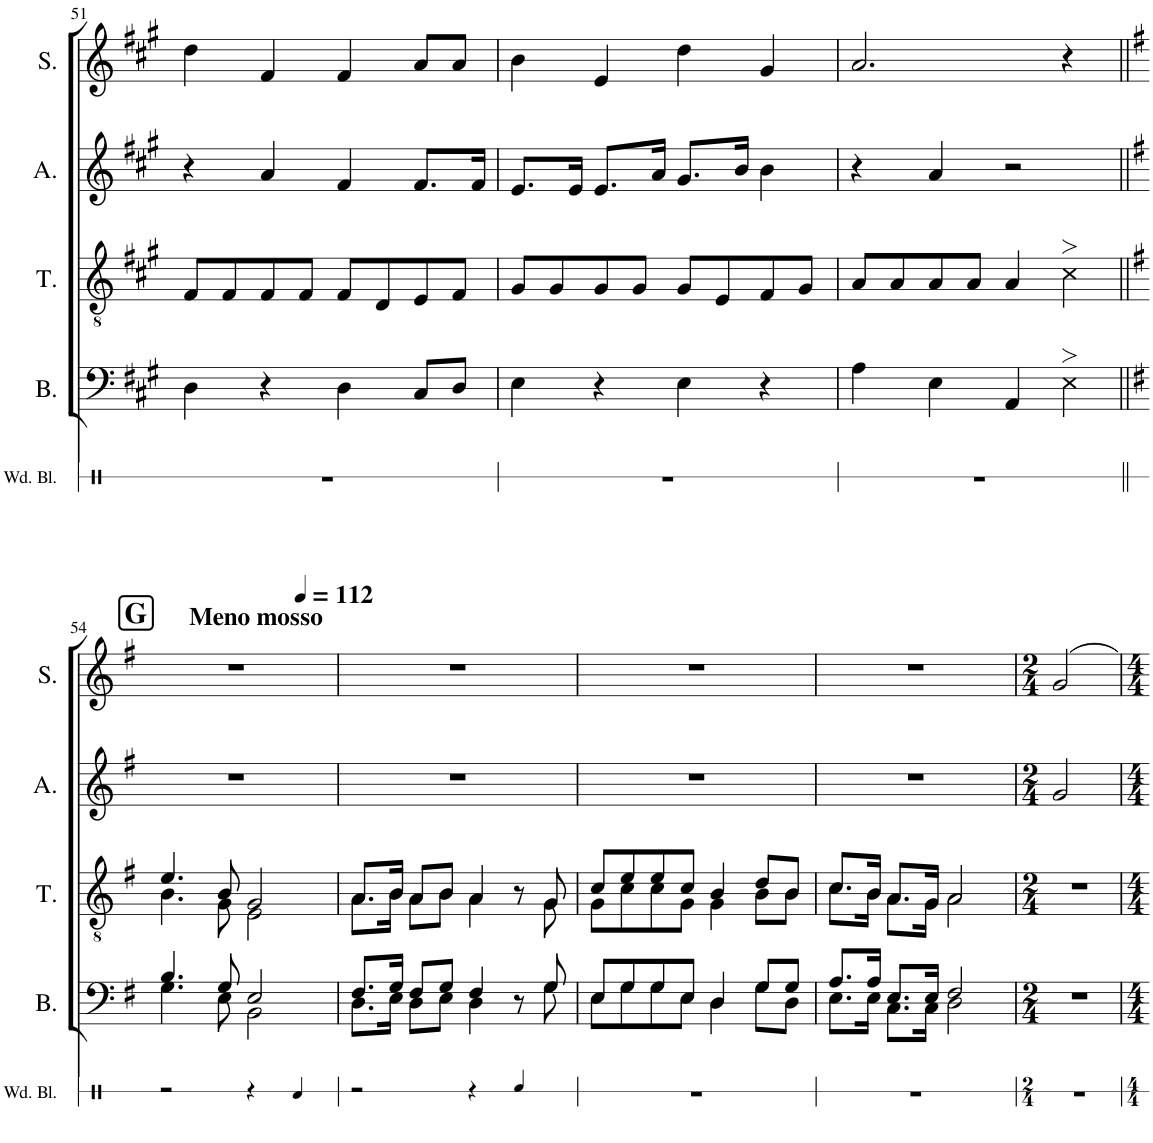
**kern	**kern	**kern	**kern	**kern
*part5	*part4	*part3	*part2	*part1
*staff5	*staff4	*staff3	*staff2	*staff1
*I"Wood blocks	*I"Bass	*I"Tenor	*I"Alto	*I"Soprano
*I'Wd. Bl.	*I'B.	*I'T.	*I'A.	*I'S.
!!LO:PB:g=z
*clefX	*clefF4	*clefGv2	*clefG2	*clefG2
*k[]	*k[f#c#g#]	*k[f#c#g#]	*k[f#c#g#]	*k[f#c#g#]
*M4/4	*M4/4	*M4/4	*M4/4	*M4/4
=51	=51	=51	=51	=51
1r	4D\	8F#/L	4r	4dd\
.	.	8F#/	.	.
.	4r	8F#/	4a/	4f#/
.	.	8F#/J	.	.
.	4D\	8F#/L	4f#/	4f#/
.	.	8D/	.	.
.	8C#/L	8E/	8.f#/L	8a/L
.	8D/J	8F#/J	.	8a/J
.	.	.	16f#/Jk	.
=52	=52	=52	=52	=52
1r	4E\	8G#/L	8.e/L	4b\
.	.	8G#/	.	.
.	.	.	16e/Jk	.
.	4r	8G#/	8.e/L	4e/
.	.	8G#/J	.	.
.	.	.	16a/Jk	.
.	4E\	8G#/L	8.g#/L	4dd\
.	.	8E/	.	.
.	.	.	16b/Jk	.
.	4r	8F#/	4b\	4g#/
.	.	8G#/J	.	.
=53	=53	=53	=53	=53
1r	4A\	8A/L	4r	2.a/
.	.	8A/	.	.
.	4E\	8A/	4a/	.
.	.	8A/J	.	.
.	4AA/	4A/	2r	.
.	4E>\	4c#>\	.	4r
!!LO:LB:g=z
=54||	=54||	=54||	=54||	=54||
!!LO:REH:place=s1:a:B:cj:fs=14:t=G
*	*k[f#]	*k[f#]	*k[f#]	*k[f#]
*	*	*	*	*MM112
*	*^	*^	*	*
!	!	!	!	!	!	!LO:TX:a:B:t=Meno mosso
2r	4.B/	4.G\	4.e/	4.B\	1r	1r
.	8G/	8E\	8B/	8G\	.	.
4r	2E/	2BB\	2G/	2E\	.	.
4Rd/	.	.	.	.	.	.
=55	=55	=55	=55	=55	=55	=55
2r	8.F#/L	8.D\L	8.A/L	8.A\L	1r	1r
.	16G/Jk	16E\Jk	16B/Jk	16B\Jk	.	.
.	8F#/L	8D\L	8A/L	8A\L	.	.
.	8G/J	8E\J	8B/J	8B\J	.	.
4r	4F#/	4D\	4A/	4A\	.	.
4Rf/	8r	8ryy	8r	8ryy	.	.
.	8G/	8G\	8G/	8G\	.	.
=56	=56	=56	=56	=56	=56	=56
1r	8E/L	8E\L	8c/L	8G\L	1r	1r
.	8G/	8G\	8e/	8c\	.	.
.	8G/	8G\	8e/	8c\	.	.
.	8E/J	8E\J	8c/J	8G\J	.	.
.	4D/	4D\	4B/	4G\	.	.
.	8G/L	8G\L	8d/L	8B\L	.	.
.	8G/J	8D\J	8B/J	8B\J	.	.
=57	=57	=57	=57	=57	=57	=57
1r	8.A/L	8.E\L	8.c/L	8.c\L	1r	1r
.	16A/Jk	16E\Jk	16B/Jk	16B\Jk	.	.
.	8.E/L	8.C\L	8.A/L	8.A\L	.	.
.	16E/Jk	16C\Jk	16G/Jk	16G\Jk	.	.
.	2F#/	2D\	2A/	2A\	.	.
*	*v	*v	*	*	*	*
*	*	*v	*v	*	*
=58	=58	=58	=58	=58
*M2/4	*M2/4	*M2/4	*M2/4	*M2/4
2r	2r	2r	2g/	2g/
=	=	=	=	=
*-	*-	*-	*-	*-
